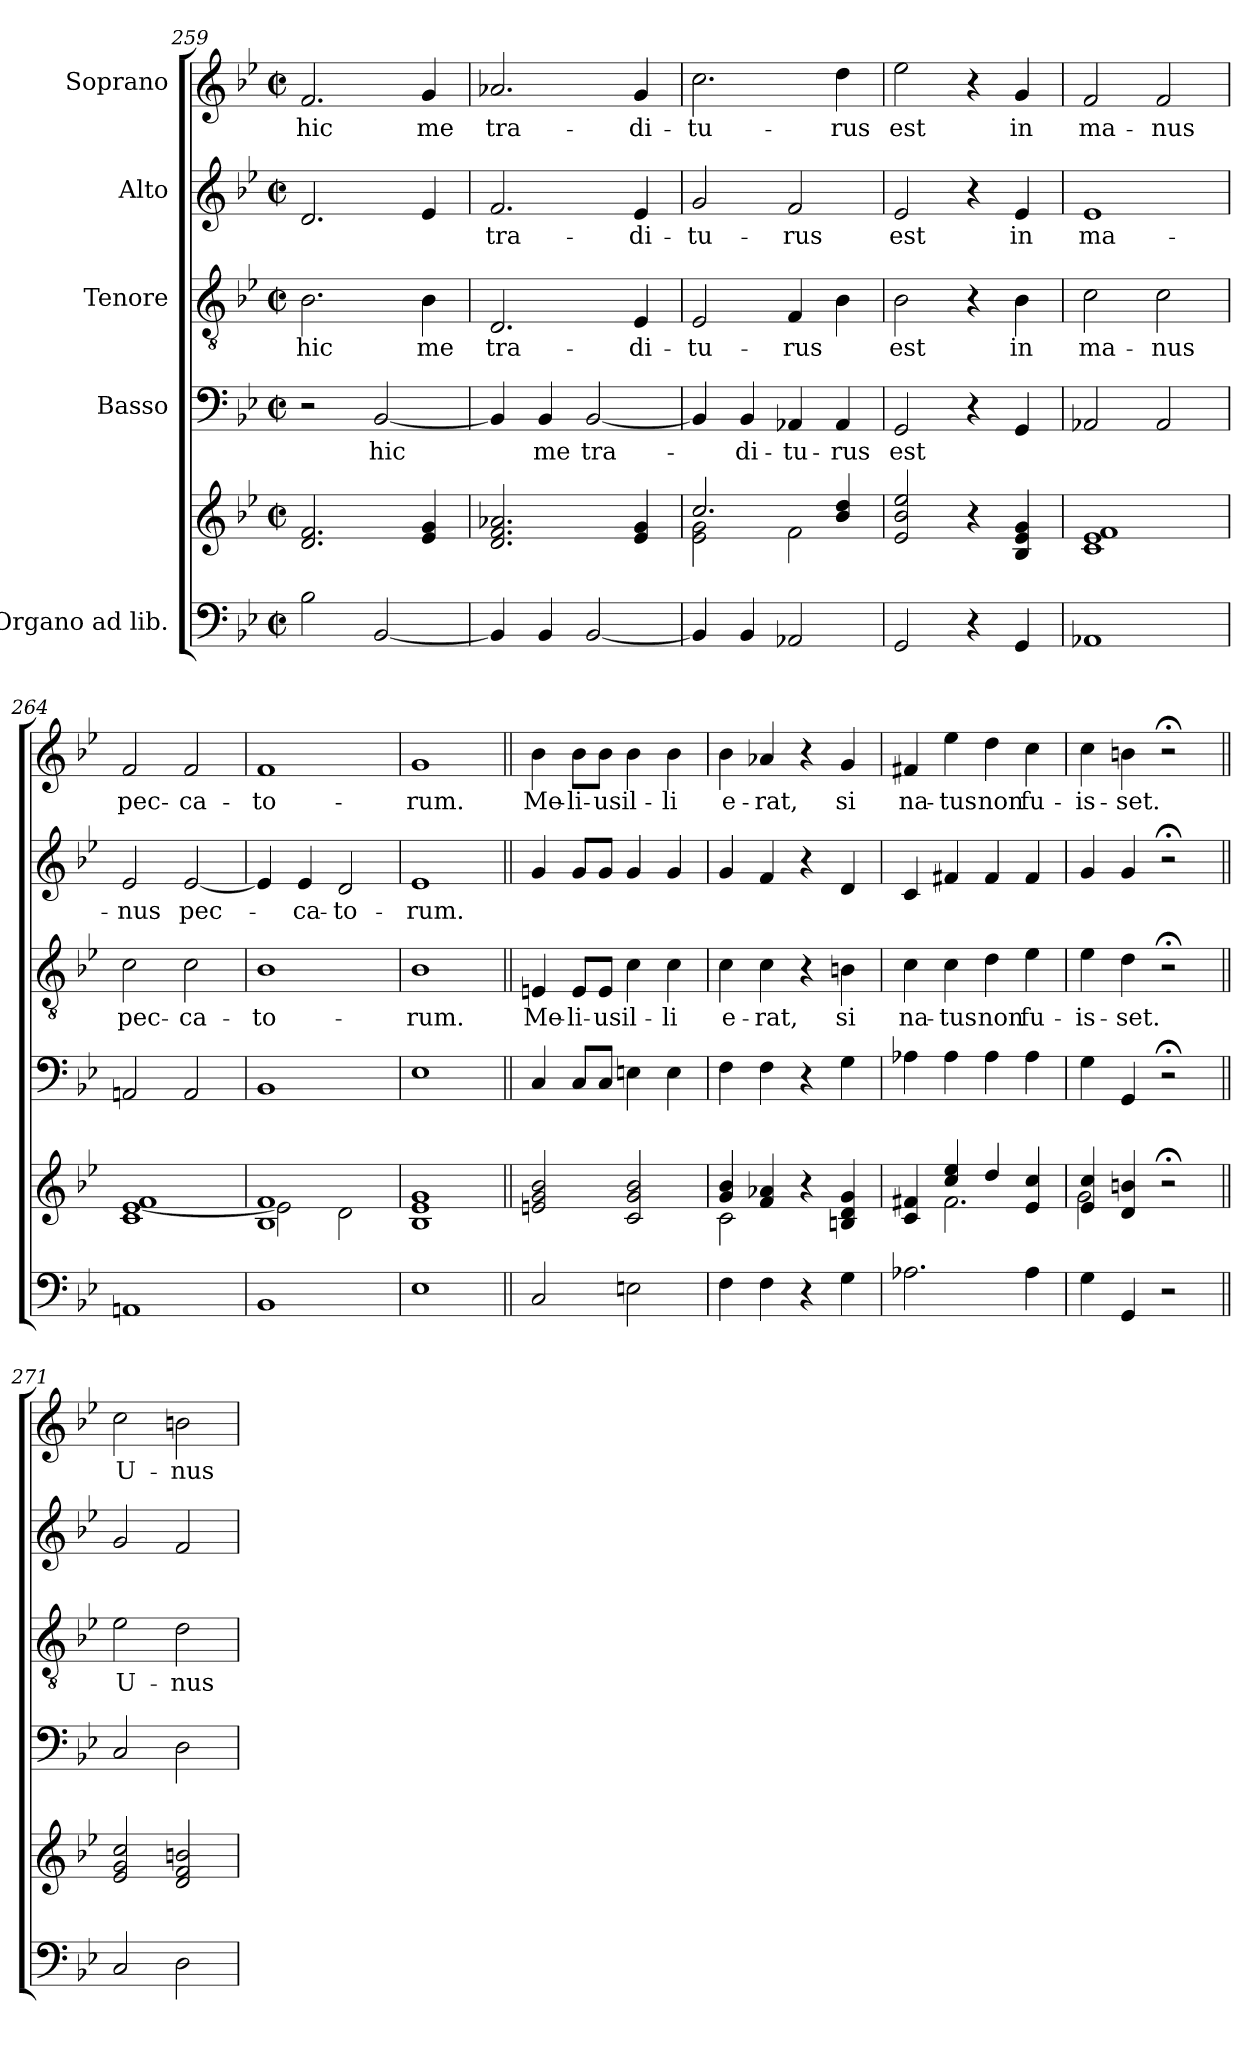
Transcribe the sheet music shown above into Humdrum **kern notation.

**kern	**kern	**kern	**text	**kern	**text	**kern	**text	**kern	**text
*part5	*part5	*part4	*part4	*part3	*part3	*part2	*part2	*part1	*part1
*staff6	*staff5	*staff4	*staff4	*staff3	*staff3	*staff2	*staff2	*staff1	*staff1
*I"Organo ad lib.	*	*I"Basso	*	*I"Tenore	*	*I"Alto	*	*I"Soprano	*
!!LO:LB:g=z
*clefF4	*clefG2	*clefF4	*	*clefGv2	*	*clefG2	*	*clefG2	*
*k[b-e-]	*k[b-e-]	*k[b-e-]	*	*k[b-e-]	*	*k[b-e-]	*	*k[b-e-]	*
*B-:	*B-:	*B-:	*	*B-:	*	*B-:	*	*B-:	*
*M2/2	*M2/2	*M2/2	*	*M2/2	*	*M2/2	*	*M2/2	*
*met(c|)	*met(c|)	*met(c|)	*	*met(c|)	*	*met(c|)	*	*met(c|)	*
=259	=259	=259	=259	=259	=259	=259	=259	=259	=259
2B-\	2.d/ 2.f/	2r	.	2.B-\	hic	2.d/	.	2.f/	hic
[2BB-/	.	[2BB-/	hic	.	.	.	.	.	.
.	4e-/ 4g/	.	.	4B-\	me	4e-/	.	4g/	me
=260	=260	=260	=260	=260	=260	=260	=260	=260	=260
4BB-/]	2.d/ 2.f/ 2.a-X/	4BB-/]	.	2.D/	tra-	2.f/	tra-	2.a-X/	tra-
4BB-/	.	4BB-/	me	.	.	.	.	.	.
[2BB-/	.	[2BB-/	tra-	.	.	.	.	.	.
.	4e-/ 4g/	.	.	4E-/	-di-	4e-/	-di-	4g/	-di-
=261	=261	=261	=261	=261	=261	=261	=261	=261	=261
*	*^	*	*	*	*	*	*	*	*
4BB-/]	2.cc/	2e-\ 2g\	4BB-/]	.	2E-/	-tu-	2g/	-tu-	2.cc\	-tu-
4BB-/	.	.	4BB-/	-di-	.	.	.	.	.	.
2AA-X/	.	2f\	4AA-X/	-tu-	4F/	-rus	2f/	-rus	.	.
.	4b-/ 4dd/	.	4AA-/	-rus	4B-\	.	.	.	4dd\	-rus
*	*v	*v	*	*	*	*	*	*	*	*
=262	=262	=262	=262	=262	=262	=262	=262	=262	=262
2GG/	2e-/ 2b-/ 2ee-/	2GG/	est	2B-\	est	2e-/	est	2ee-\	est
4r	4r	4r	.	4r	.	4r	.	4r	.
4GG/	4B-/ 4e-/ 4g/	4GG/	.	4B-\	in	4e-/	in	4g/	in
=263	=263	=263	=263	=263	=263	=263	=263	=263	=263
1AA-X	1c 1e- 1f	2AA-X/	.	2c\	ma-	1e-	ma-	2f/	ma-
.	.	2AA-/	.	2c\	-nus	.	.	2f/	-nus
=264	=264	=264	=264	=264	=264	=264	=264	=264	=264
1AAn	1c [1e- 1f	2AAn/	.	2c\	pec-	2e-/	-nus	2f/	pec-
.	.	2AA/	.	2c\	-ca-	[2e-/	pec-	2f/	-ca-
=265	=265	=265	=265	=265	=265	=265	=265	=265	=265
*	*^	*	*	*	*	*	*	*	*
1BB-	1B- 1f	2e-\]	1BB-	.	1B-	-to-	4e-/]	.	1f	-to-
.	.	.	.	.	.	.	4e-/	-ca-	.	.
.	.	2d\	.	.	.	.	2d/	-to-	.	.
*	*v	*v	*	*	*	*	*	*	*	*
=266	=266	=266	=266	=266	=266	=266	=266	=266	=266
1E-	1B- 1e- 1g	1E-	.	1B-	-rum.	1e-	-rum.	1g	-rum.
!!LO:LB:g=z
=267||	=267||	=267||	=267||	=267||	=267||	=267||	=267||	=267||	=267||
2C/	2en/ 2g/ 2b-/	4C/	.	4En/	Me-	4g/	.	4b-\	Me-
.	.	8C/L	.	8E/L	-li-	8g/L	.	8b-\L	-li-
.	.	8C/J	.	8E/J	-us	8g/J	.	8b-\J	-us
2En\	2c/ 2g/ 2b-/	4En\	.	4c\	il-	4g/	.	4b-\	il-
.	.	4E\	.	4c\	-li	4g/	.	4b-\	-li
=268	=268	=268	=268	=268	=268	=268	=268	=268	=268
*	*^	*	*	*	*	*	*	*	*
4F\	4g/ 4b-/	2c\	4F\	.	4c\	e-	4g/	.	4b-\	e-
4F\	4f/ 4a-X/	.	4F\	.	4c\	-rat,	4f/	.	4a-X/	-rat,
4r	4r	2ryy	4r	.	4r	.	4r	.	4r	.
4G\	4Bn/ 4d/ 4g/	.	4G\	.	4Bn\	si	4d/	.	4g/	si
=269	=269	=269	=269	=269	=269	=269	=269	=269	=269	=269
2.A-X\	4c/ 4f#X/	4ryy	4A-X\	.	4c\	na-	4c/	.	4f#X/	na-
.	4cc/ 4ee-/	2.f#\	4A-\	.	4c\	-tus	4f#X/	.	4ee-\	-tus
.	4dd/	.	4A-\	.	4d\	non	4f#/	.	4dd\	non
4A-\	4e-/ 4cc/	.	4A-\	.	4e-\	fu-	4f#/	.	4cc\	fu-
=270	=270	=270	=270	=270	=270	=270	=270	=270	=270	=270
4G\	4e-/ 4cc/	2g\	4G\	.	4e-\	-is-	4g/	.	4cc\	-is-
4GG/	4d/ 4bn/	.	4GG/	.	4d\	-set.	4g/	.	4bn\	-set.
2r	2r;<	2ryy	2r;<	.	2r;<	.	2r;<	.	2r;<	.
*	*v	*v	*	*	*	*	*	*	*	*
!!LO:PB:g=z
=271||	=271||	=271||	=271||	=271||	=271||	=271||	=271||	=271||	=271||
2C/	2e-/ 2g/ 2cc/	2C/	.	2e-\	U-	2g/	.	2cc\	U-
2D\	2d/ 2f/ 2bn/	2D\	.	2d\	-nus	2f/	.	2bn\	-nus
=	=	=	=	=	=	=	=	=	=
*-	*-	*-	*-	*-	*-	*-	*-	*-	*-
